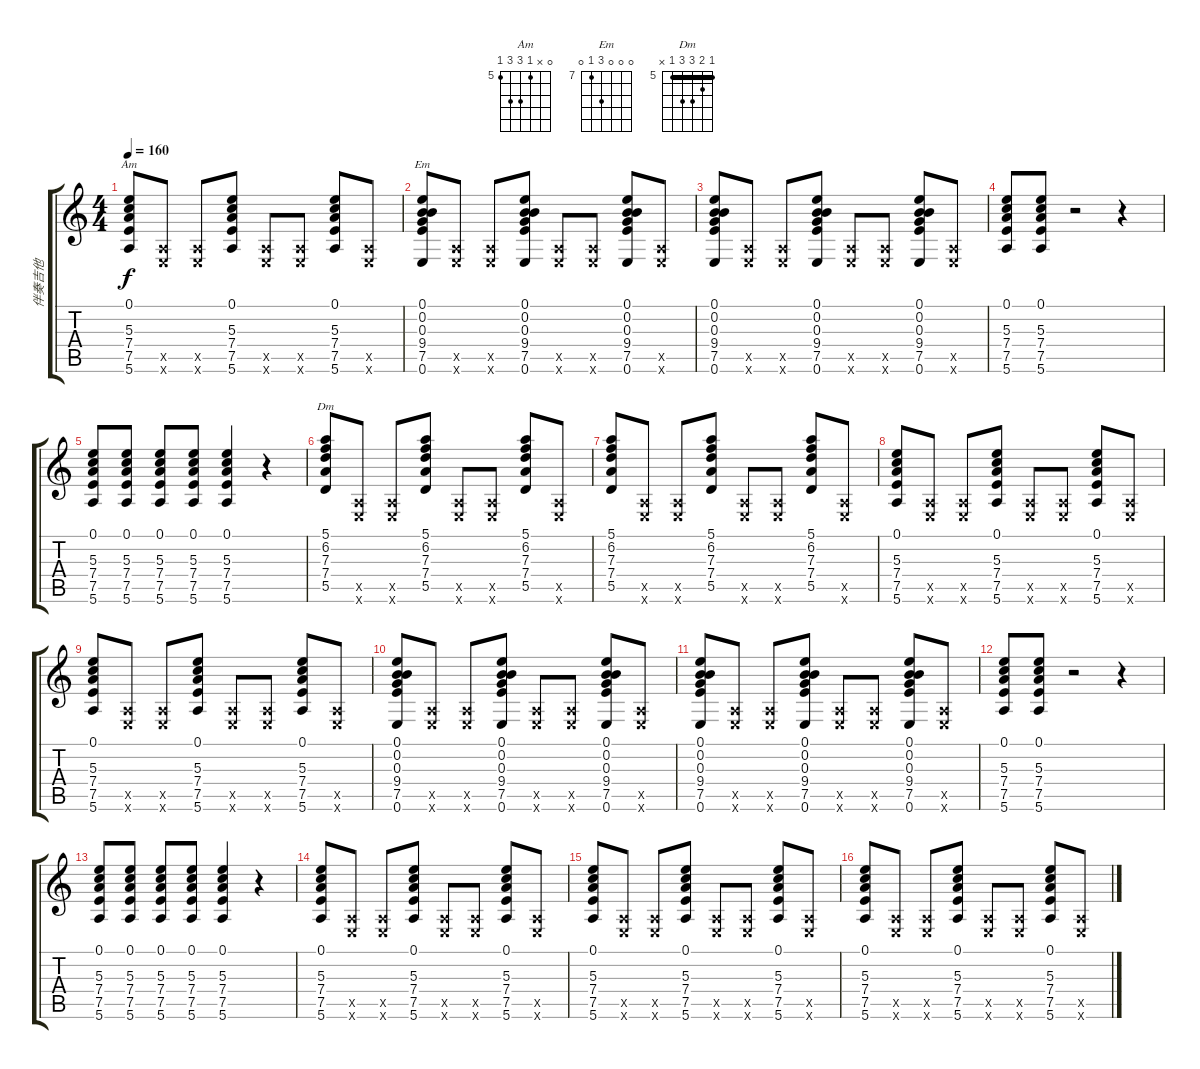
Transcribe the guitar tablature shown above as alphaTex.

\track ("伴奏吉他" "伴奏吉他") {instrument distortionguitar}
\staff {score tabs}
\tuning (E4 B3 G3 D3 A2 E2) {hide}
\chord ("Am" 0 x 5 7 7 5) {firstfret 5}
\chord ("Em" 0 0 0 9 7 0) {firstfret 7}
\chord ("Dm" 5 6 7 7 5 x) {firstfret 5 barre 5}
\ts (4 4)
\tempo 160
\clef g2
\ks c
(0.1 5.3 7.4 7.5 5.6).8{ch "Am" dy f} (0.5{x} 0.6{x}).8 (0.5{x} 0.6{x}).8 (0.1 5.3 7.4 7.5 5.6).8 (0.5{x} 0.6{x}).8 (0.5{x} 0.6{x}).8 (0.1 5.3 7.4 7.5 5.6).8 (0.5{x} 0.6{x}).8 |
(0.1 0.2 0.3 9.4 7.5 0.6).8{ch "Em"} (0.5{x} 0.6{x}).8 (0.5{x} 0.6{x}).8 (0.1 0.2 0.3 9.4 7.5 0.6).8 (0.5{x} 0.6{x}).8 (0.5{x} 0.6{x}).8 (0.1 0.2 0.3 9.4 7.5 0.6).8 (0.5{x} 0.6{x}).8 |
(0.1 0.2 0.3 9.4 7.5 0.6).8 (0.5{x} 0.6{x}).8 (0.5{x} 0.6{x}).8 (0.1 0.2 0.3 9.4 7.5 0.6).8 (0.5{x} 0.6{x}).8 (0.5{x} 0.6{x}).8 (0.1 0.2 0.3 9.4 7.5 0.6).8 (0.5{x} 0.6{x}).8 |
(0.1 5.3 7.4 7.5 5.6).8 (0.1 5.3 7.4 7.5 5.6).8 r.2 r.4 |
(0.1 5.3 7.4 7.5 5.6).8 (0.1 5.3 7.4 7.5 5.6).8 (0.1 5.3 7.4 7.5 5.6).8 (0.1 5.3 7.4 7.5 5.6).8 (0.1 5.3 7.4 7.5 5.6).4 r.4 |
(5.1 6.2 7.3 7.4 5.5).8{ch "Dm"} (0.5{x} 0.6{x}).8 (0.5{x} 0.6{x}).8 (5.1 6.2 7.3 7.4 5.5).8 (0.5{x} 0.6{x}).8 (0.5{x} 0.6{x}).8 (5.1 6.2 7.3 7.4 5.5).8 (0.5{x} 0.6{x}).8 |
(5.1 6.2 7.3 7.4 5.5).8 (0.5{x} 0.6{x}).8 (0.5{x} 0.6{x}).8 (5.1 6.2 7.3 7.4 5.5).8 (0.5{x} 0.6{x}).8 (0.5{x} 0.6{x}).8 (5.1 6.2 7.3 7.4 5.5).8 (0.5{x} 0.6{x}).8 |
(0.1 5.3 7.4 7.5 5.6).8 (0.5{x} 0.6{x}).8 (0.5{x} 0.6{x}).8 (0.1 5.3 7.4 7.5 5.6).8 (0.5{x} 0.6{x}).8 (0.5{x} 0.6{x}).8 (0.1 5.3 7.4 7.5 5.6).8 (0.5{x} 0.6{x}).8 |
(0.1 5.3 7.4 7.5 5.6).8 (0.5{x} 0.6{x}).8 (0.5{x} 0.6{x}).8 (0.1 5.3 7.4 7.5 5.6).8 (0.5{x} 0.6{x}).8 (0.5{x} 0.6{x}).8 (0.1 5.3 7.4 7.5 5.6).8 (0.5{x} 0.6{x}).8 |
(0.1 0.2 0.3 9.4 7.5 0.6).8 (0.5{x} 0.6{x}).8 (0.5{x} 0.6{x}).8 (0.1 0.2 0.3 9.4 7.5 0.6).8 (0.5{x} 0.6{x}).8 (0.5{x} 0.6{x}).8 (0.1 0.2 0.3 9.4 7.5 0.6).8 (0.5{x} 0.6{x}).8 |
(0.1 0.2 0.3 9.4 7.5 0.6).8 (0.5{x} 0.6{x}).8 (0.5{x} 0.6{x}).8 (0.1 0.2 0.3 9.4 7.5 0.6).8 (0.5{x} 0.6{x}).8 (0.5{x} 0.6{x}).8 (0.1 0.2 0.3 9.4 7.5 0.6).8 (0.5{x} 0.6{x}).8 |
(0.1 5.3 7.4 7.5 5.6).8 (0.1 5.3 7.4 7.5 5.6).8 r.2 r.4 |
(0.1 5.3 7.4 7.5 5.6).8 (0.1 5.3 7.4 7.5 5.6).8 (0.1 5.3 7.4 7.5 5.6).8 (0.1 5.3 7.4 7.5 5.6).8 (0.1 5.3 7.4 7.5 5.6).4 r.4 |
(0.1 5.3 7.4 7.5 5.6).8 (0.5{x} 0.6{x}).8 (0.5{x} 0.6{x}).8 (0.1 5.3 7.4 7.5 5.6).8 (0.5{x} 0.6{x}).8 (0.5{x} 0.6{x}).8 (0.1 5.3 7.4 7.5 5.6).8 (0.5{x} 0.6{x}).8 |
(0.1 5.3 7.4 7.5 5.6).8 (0.5{x} 0.6{x}).8 (0.5{x} 0.6{x}).8 (0.1 5.3 7.4 7.5 5.6).8 (0.5{x} 0.6{x}).8 (0.5{x} 0.6{x}).8 (0.1 5.3 7.4 7.5 5.6).8 (0.5{x} 0.6{x}).8 |
(0.1 5.3 7.4 7.5 5.6).8 (0.5{x} 0.6{x}).8 (0.5{x} 0.6{x}).8 (0.1 5.3 7.4 7.5 5.6).8 (0.5{x} 0.6{x}).8 (0.5{x} 0.6{x}).8 (0.1 5.3 7.4 7.5 5.6).8 (0.5{x} 0.6{x}).8
